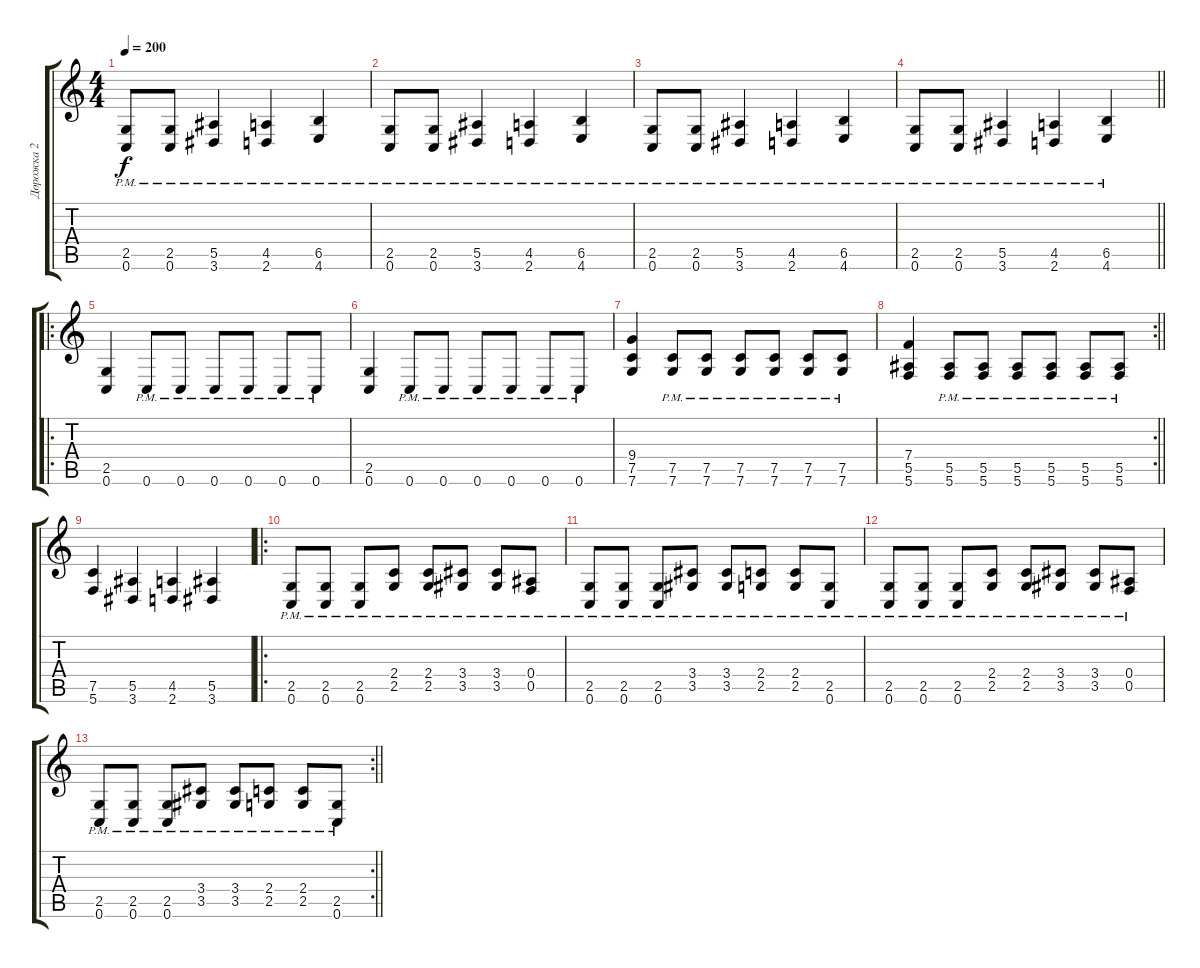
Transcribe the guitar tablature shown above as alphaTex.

\track ("Дорожка 2" "Дорожка 2") {instrument distortionguitar}
\staff {score tabs}
\tuning (C4 G3 Eb3 Bb2 F2 C2) {hide}
\ts (4 4)
\tempo 200
\clef g2
\ks c
(2.5{pm} 0.6{pm}).8{dy f} (2.5{pm} 0.6{pm}).8 (5.5{pm} 3.6{pm}).4 (4.5{pm} 2.6{pm}).4 (6.5{pm} 4.6{pm}).4 |
(2.5{pm} 0.6{pm}).8 (2.5{pm} 0.6{pm}).8 (5.5{pm} 3.6{pm}).4 (4.5{pm} 2.6{pm}).4 (6.5{pm} 4.6{pm}).4 |
(2.5{pm} 0.6{pm}).8 (2.5{pm} 0.6{pm}).8 (5.5{pm} 3.6{pm}).4 (4.5{pm} 2.6{pm}).4 (6.5{pm} 4.6{pm}).4 |
\barLineRight lightlight
(2.5{pm} 0.6{pm}).8 (2.5{pm} 0.6{pm}).8 (5.5{pm} 3.6{pm}).4 (4.5{pm} 2.6{pm}).4 (6.5{pm} 4.6{pm}).4 |
\ro
(2.5 0.6).4 0.6{pm}.8 0.6{pm}.8 0.6{pm}.8 0.6{pm}.8 0.6{pm}.8 0.6{pm}.8 |
(2.5 0.6).4 0.6{pm}.8 0.6{pm}.8 0.6{pm}.8 0.6{pm}.8 0.6{pm}.8 0.6{pm}.8 |
(9.4 7.5 7.6).4 (7.5{pm} 7.6{pm}).8 (7.5{pm} 7.6{pm}).8 (7.5{pm} 7.6{pm}).8 (7.5{pm} 7.6{pm}).8 (7.5{pm} 7.6{pm}).8 (7.5{pm} 7.6{pm}).8 |
\rc 2
\barLineRight lightlight
(7.4 5.5 5.6).4 (5.5{pm} 5.6{pm}).8 (5.5{pm} 5.6{pm}).8 (5.5{pm} 5.6{pm}).8 (5.5{pm} 5.6{pm}).8 (5.5{pm} 5.6{pm}).8 (5.5{pm} 5.6{pm}).8 |
(7.5 5.6).4 (5.5 3.6).4 (4.5 2.6).4 (5.5 3.6).4 |
\ro
(2.5{pm} 0.6{pm}).8 (2.5{pm} 0.6{pm}).8 (2.5{pm} 0.6{pm}).8 (2.4{pm} 2.5{pm}).8 (2.4{pm} 2.5{pm}).8 (3.4{pm} 3.5{pm}).8 (3.4{pm} 3.5{pm}).8 (0.4{pm} 0.5{pm}).8 |
(2.5{pm} 0.6{pm}).8 (2.5{pm} 0.6{pm}).8 (2.5{pm} 0.6{pm}).8 (3.4{pm} 3.5{pm}).8 (3.4{pm} 3.5{pm}).8 (2.4{pm} 2.5{pm}).8 (2.4{pm} 2.5{pm}).8 (2.5{pm} 0.6{pm}).8 |
(2.5{pm} 0.6{pm}).8 (2.5{pm} 0.6{pm}).8 (2.5{pm} 0.6{pm}).8 (2.4{pm} 2.5{pm}).8 (2.4{pm} 2.5{pm}).8 (3.4{pm} 3.5{pm}).8 (3.4{pm} 3.5{pm}).8 (0.4{pm} 0.5{pm}).8 |
\rc 2
\barLineRight lightlight
(2.5{pm} 0.6{pm}).8 (2.5{pm} 0.6{pm}).8 (2.5{pm} 0.6{pm}).8 (3.4{pm} 3.5{pm}).8 (3.4{pm} 3.5{pm}).8 (2.4{pm} 2.5{pm}).8 (2.4{pm} 2.5{pm}).8 (2.5{pm} 0.6{pm}).8
